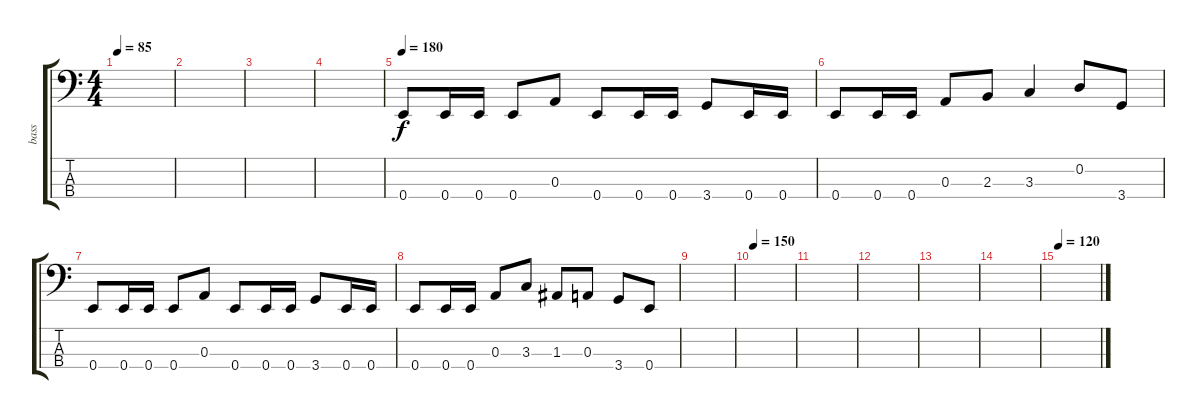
\track ("bass" "bass") {instrument electricbassfinger}
\staff {score tabs}
\tuning (G2 D2 A1 E1) {hide}
\ts (4 4)
\tempo 85
\clef f4
\ks c
|
|
|
|
\tempo 180
0.4.8 0.4.16 0.4.16 0.4.8 0.3.8 0.4.8 0.4.16 0.4.16 3.4.8 0.4.16 0.4.16 |
0.4.8 0.4.16 0.4.16 0.3.8 2.3.8 3.3.4 0.2.8 3.4.8 |
0.4.8 0.4.16 0.4.16 0.4.8 0.3.8 0.4.8 0.4.16 0.4.16 3.4.8 0.4.16 0.4.16 |
0.4.8 0.4.16 0.4.16 0.3.8 3.3.8 1.3.8 0.3.8 3.4.8 0.4.8 |
|
\tempo 150
|
|
|
|
|
\tempo 120
